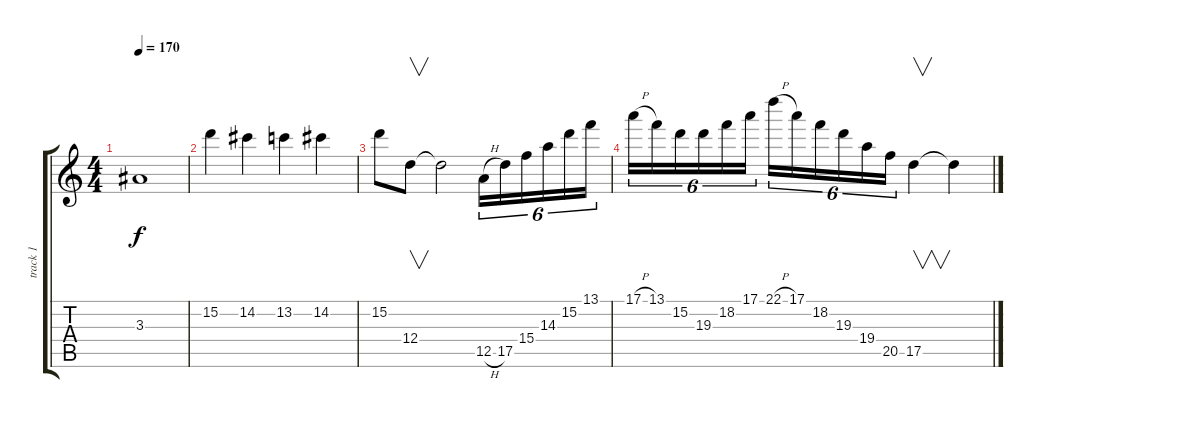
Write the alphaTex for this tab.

\track ("track 1" "track 1") {instrument distortionguitar}
\staff {score tabs}
\tuning (E4 B3 G3 D3 A2 E2) {hide}
\ts (4 4)
\tempo 170
\clef g2
\ks c
3.3{t}.1{dy f} |
15.2.4 14.2.4 13.2.4 14.2.4 |
15.2.8 12.4.8{v} 12.4{t}.2 12.5{h}.16{tu (6 4)} 17.5.16{tu (6 4)} 15.4.16{tu (6 4)} 14.3.16{tu (6 4)} 15.2.16{tu (6 4)} 13.1.16{tu (6 4)} |
17.1{h}.16{tu (6 4)} 13.1.16{tu (6 4)} 15.2.16{tu (6 4)} 19.3.16{tu (6 4)} 18.2.16{tu (6 4)} 17.1.16{tu (6 4)} 22.1{h}.16{tu (6 4)} 17.1.16{tu (6 4)} 18.2.16{tu (6 4)} 19.3.16{tu (6 4)} 19.4.16{tu (6 4)} 20.5.16{tu (6 4)} 17.5.4{v} 17.5{t}.4
